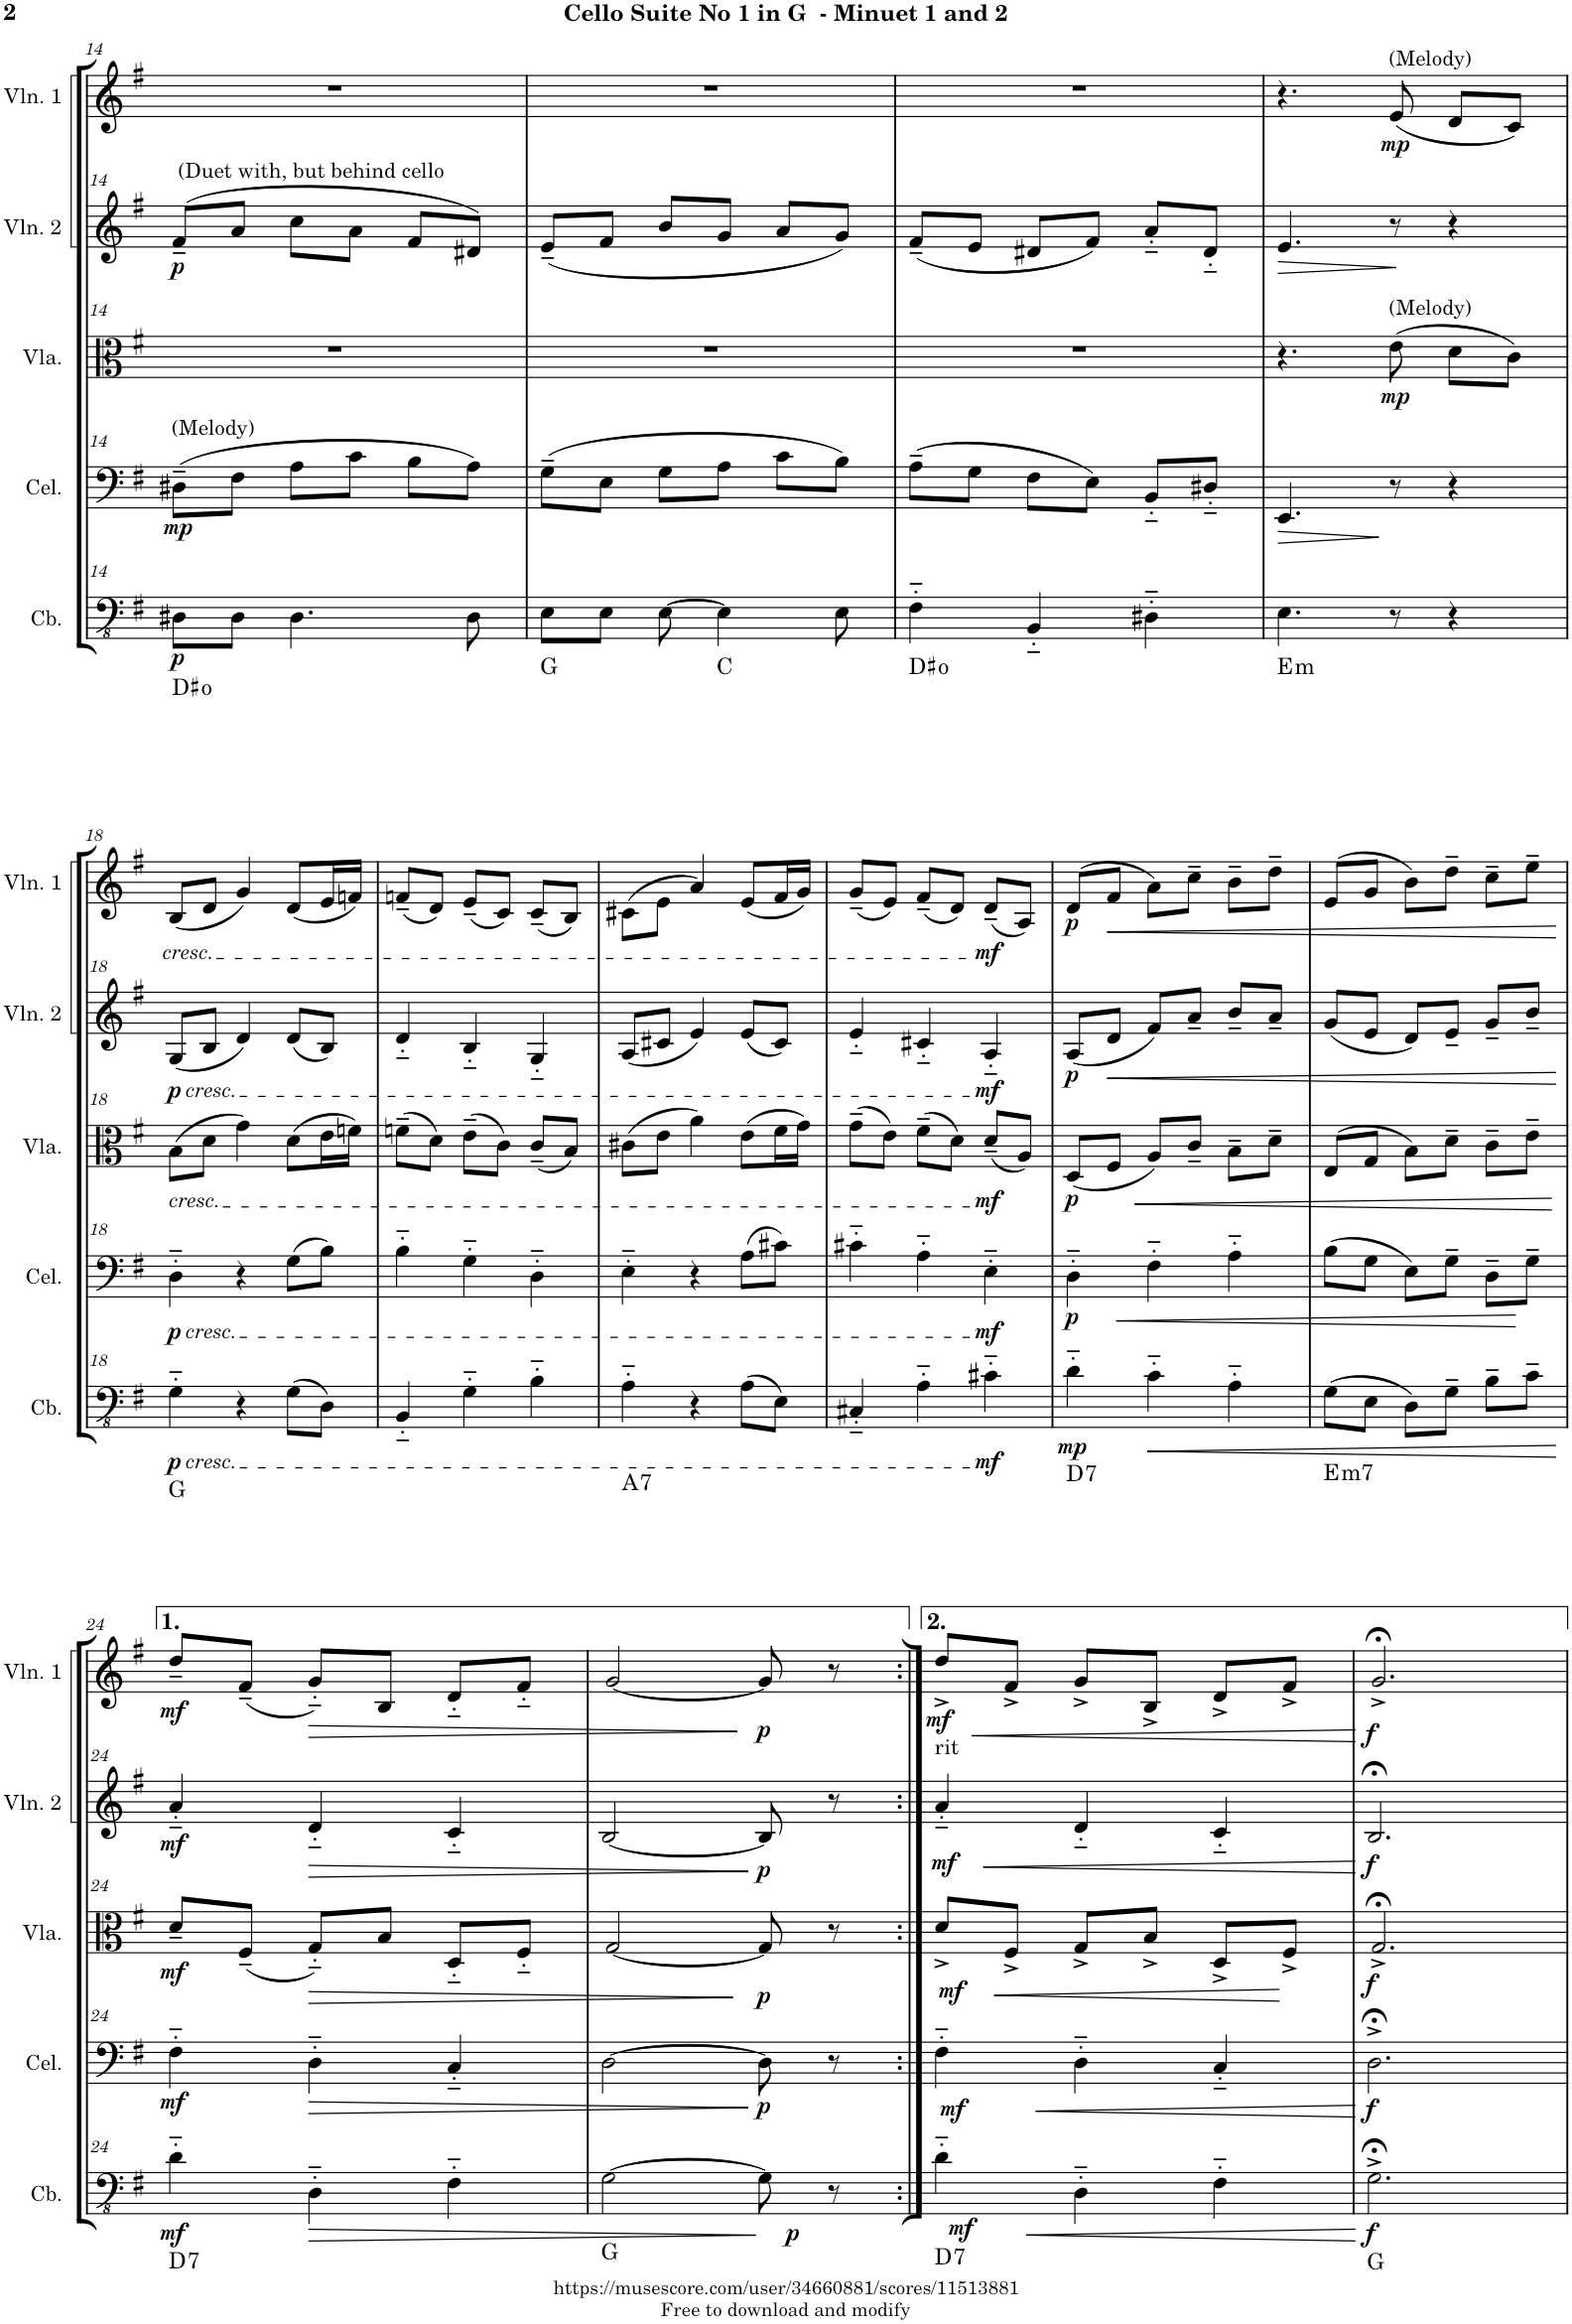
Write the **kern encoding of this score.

**kern	**dynam	**harte	**kern	**dynam	**kern	**dynam	**kern	**dynam	**kern	**dynam
*part5	*part5	*part5	*part4	*part4	*part3	*part3	*part2	*part2	*part1	*part1
*staff5	*staff5	*	*staff4	*staff4	*staff3	*staff3	*staff2	*staff2	*staff1	*staff1
*I"Contrabass	*	*	*I"Cello	*	*I"Viola	*	*I"Violin 2	*	*I"Violin 1	*
*I'Cb.	*	*	*I'Cel.	*	*I'Vla.	*	*I'Vln. 2	*	*I'Vln. 1	*
!!LO:PB:g=z
*clefFv4	*	*	*clefF4	*	*clefC3	*	*clefG2	*	*clefG2	*
*Trd7c12	*	*	*	*	*	*	*	*	*	*
*k[f#]	*	*	*k[f#]	*	*k[f#]	*	*k[f#]	*	*k[f#]	*
*M3/4	*	*	*M3/4	*	*M3/4	*	*M3/4	*	*M3/4	*
=14	=14	=14	=14	=14	=14	=14	=14	=14	=14	=14
!	!	!	!	!	!	!	!LO:TX:a:t=(Duet with, but behind cello	!	!	!
!	!	!	!LO:TX:a:t=(Melody)	!	!	!	!	!	!	!
!	!LO:DY:b	!	!	!LO:DY:b	!	!	!	!LO:DY:b	!	!
8DD#X\L	p	D#:dim	(8D#X~\L	mp	2.r	.	(8f#~/L	p	2.r	.
8DD#\J	.	.	8F#\J	.	.	.	8a/J	.	.	.
4.DD#\	.	.	8A\L	.	.	.	8cc\L	.	.	.
.	.	.	8c\J	.	.	.	8a\J	.	.	.
.	.	.	8B\L	.	.	.	8f#/L	.	.	.
8DD#\	.	.	8A\J)	.	.	.	8d#X/J)	.	.	.
=15	=15	=15	=15	=15	=15	=15	=15	=15	=15	=15
8EE\L	.	G:maj	(8G~\L	.	2.r	.	(8e~/L	.	2.r	.
8EE\J	.	.	8E\J	.	.	.	8f#/J	.	.	.
[8EE\	.	.	8G\L	.	.	.	8b/L	.	.	.
4EE\]	.	C:maj	8A\J	.	.	.	8g/J	.	.	.
.	.	.	8c\L	.	.	.	8a/L	.	.	.
8EE\	.	.	8B\J)	.	.	.	8g/J)	.	.	.
=16	=16	=16	=16	=16	=16	=16	=16	=16	=16	=16
4FF#'~\	.	D#:dim	(8A~\L	.	2.r	.	(8f#~/L	.	2.r	.
.	.	.	8G\J	.	.	.	8e/J	.	.	.
4BBB'~/	.	.	8F#\L	.	.	.	8d#X/L	.	.	.
.	.	.	8E\J)	.	.	.	8f#/J)	.	.	.
4DD#X'~\	.	.	8BB'~/L	.	.	.	8a'~/L	.	.	.
.	.	.	8D#X'~/J	.	.	.	8d#'~/J	.	.	.
=17	=17	=17	=17	=17	=17	=17	=17	=17	=17	=17
!	!	!LO:H:kt=m	!	!LO:HP:b	!	!	!	!LO:HP:b	!	!
4.EE\	.	E:min	4.EE/	>	4.r	.	4.e/	>	4.r	.
!	!	!	!	!	!	!	!	!	!LO:TX:a:t=(Melody)	!
!	!	!	!	!	!LO:TX:a:t=(Melody)	!	!	!	!	!
!	!	!	!	!	!	!LO:DY:b	!	!	!	!LO:DY:b
8r	.	.	8r	]	(8e\	mp	8r	.	(8e/	mp
4r	.	.	4r	.	8d\L	.	4r	]	8d/L	.
.	.	.	.	.	8c\J)	.	.	.	8c/J)	.
!!LO:LB:g=z
=18	=18	=18	=18	=18	=18	=18	=18	=18	=18	=18
!	!	!	!	!	!	!	!	!	!LO:TX:b:i:t=cresc.	!
!	!	!	!	!	!	!	!LO:TX:b:i:t=cresc.	!	!	!
!	!	!	!	!	!LO:TX:b:i:t=cresc.	!	!	!	!	!
!	!	!	!LO:TX:b:i:t=cresc.	!	!	!	!	!	!	!
!LO:TX:b:i:t=cresc.	!	!	!	!	!	!	!	!	!	!
!	!LO:DY:b	!	!	!LO:DY:b	!	!	!	!LO:DY:b	!	!
4GG'~\	p	G:maj	4D'~\	p	(8B\L	.	(8G/L	p	(8B/L	.
.	.	.	.	.	8d\J	.	8B/J	.	8d/J	.
4r	.	.	4r	.	4g\)	.	4d/)	.	4g/)	.
(8GG\L	.	.	(8G\L	.	(8d\L	.	(8d/L	.	(8d/L	.
8DD\J)	.	.	8B\J)	.	16e\L	.	8B/J)	.	16e/L	.
.	.	.	.	.	16fn\JJ)	.	.	.	16fn/JJ)	.
=19	=19	=19	=19	=19	=19	=19	=19	=19	=19	=19
4BBB'~/	.	.	4B'~\	.	(8fn~\L	.	4d'~/	.	(8fn~/L	.
.	.	.	.	.	8d\J)	.	.	.	8d/J)	.
4GG'~\	.	.	4G'~\	.	(8e~\L	.	4B'~/	.	(8e~/L	.
.	.	.	.	.	8c\J)	.	.	.	8c/J)	.
4BB'~\	.	.	4D'~\	.	(8c~/L	.	4G'~/	.	(8c~/L	.
.	.	.	.	.	8B/J)	.	.	.	8B/J)	.
=20	=20	=20	=20	=20	=20	=20	=20	=20	=20	=20
!	!	!LO:H:kt=7	!	!	!	!	!	!	!	!
4AA'~\	.	A:7	4E'~\	.	(8c#X\L	.	(8A/L	.	(8c#X\L	.
.	.	.	.	.	8e\J	.	8c#X/J	.	8e\J	.
4r	.	.	4r	.	4a\)	.	4e/)	.	4a/)	.
(8AA\L	.	.	(8A\L	.	(8e\L	.	(8e/L	.	(8e/L	.
8EE\J)	.	.	8c#X\J)	.	16f#\L	.	8c#/J)	.	16f#/L	.
.	.	.	.	.	16g\JJ)	.	.	.	16g/JJ)	.
=21	=21	=21	=21	=21	=21	=21	=21	=21	=21	=21
4CC#X'~/	.	.	4c#X'~\	.	(8g~\L	.	4e'~/	.	(8g~/L	.
.	.	.	.	.	8e\J)	.	.	.	8e/J)	.
4AA'~\	.	.	4A'~\	.	(8f#~\L	.	4c#X'~/	.	(8f#~/L	.
.	.	.	.	.	8d\J)	.	.	.	8d/J)	.
!	!LO:DY:b	!	!	!LO:DY:b	!	!LO:DY:b	!	!LO:DY:b	!	!LO:DY:b
4C#X'~\	mf	.	4E'~\	mf	(8d~/L	mf	4A'~/	mf	(8d~/L	mf
.	.	.	.	.	8A/J)	.	.	.	8A/J)	.
=22	=22	=22	=22	=22	=22	=22	=22	=22	=22	=22
!	!LO:DY:b	!LO:H:kt=7	!	!LO:DY:b	!	!LO:DY:b	!	!LO:DY:b	!	!LO:DY:b
4D'~\	mp	D:7	4D'~\	p	(8D/L	p	(8A/L	p	(8d/L	p
!	!	!	!	!	!	!	!	!LO:HP:b	!	!LO:HP:b
.	.	.	.	.	8F#/J	.	8d/J	<	8f#/J	<
!	!LO:HP:b	!	!	!LO:HP:b	!	!LO:HP:b	!	!	!	!
4C'~\	<	.	4F#'~\	<	8A/L)	<	8f#/L)	.	8a\L)	.
.	.	.	.	.	8c~/J	.	8a~/J	.	8cc~\J	.
4AA'~\	.	.	4A'~\	.	8B~\L	.	8b~/L	.	8b~\L	.
.	.	.	.	.	8d~\J	.	8a~/J	.	8dd~\J	.
=23	=23	=23	=23	=23	=23	=23	=23	=23	=23	=23
!	!	!LO:H:kt=m7	!	!	!	!	!	!	!	!
(8GG\L	.	E:min7	(8B\L	.	(8E/L	.	(8g/L	.	(8e/L	.
8EE\J	.	.	8G\J	.	8G/J	.	8e/J	.	8g/J	.
8DD\L)	.	.	8E\L)	.	8B\L)	.	8d/L)	.	8b\L)	.
8GG~\J	.	.	8G~\J	.	8d~\J	.	8e~/J	.	8dd~\J	.
8BB~\L	.	.	8D~\L	.	8c~\L	.	8g~/L	.	8cc~\L	.
8C~\J	.	.	8G~\J	[	8e~\J	.	8b~/J	.	8ee~\J	.
.	[	.	.	.	.	[	.	[	.	[
!!LO:LB:g=z
=24	=24	=24	=24	=24	=24	=24	=24	=24	=24	=24
!	!LO:DY:b	!LO:H:kt=7	!	!LO:DY:b	!	!LO:DY:b	!	!LO:DY:b	!	!LO:DY:b
4D'~\	mf	D:7	4F#'~\	mf	8d~/L	mf	4a'~/	mf	8dd~/L	mf
.	.	.	.	.	(8F#~/J	.	.	.	(8f#~/J	.
!	!LO:HP:b	!	!	!LO:HP:b	!	!LO:HP:b	!	!LO:HP:b	!	!LO:HP:b
4DD'~\	>	.	4D'~\	>	8G'~/L)	>	4d'~/	>	8g'~/L)	>
.	.	.	.	.	8B/J	.	.	.	8B/J	.
4FF#'~\	.	.	4C'~/	.	8D'~/L	.	4c'~/	.	8d'~/L	.
.	.	.	.	.	8F#'~/J	.	.	.	8f#'~/J	.
=25	=25	=25	=25	=25	=25	=25	=25	=25	=25	=25
[2GG\	.	G:maj	[2D\	.	[2G/	.	[2B/	.	[2g/	.
!	!LO:DY:n=1:b	!	!	!LO:DY:n=1:b	!	!LO:DY:n=1:b	!	!LO:DY:n=1:b	!	!LO:DY:n=1:b
8GG\]	] p	.	8D\]	] p	8G/]	] p	8B/]	] p	8g/]	] p
8r	.	.	8r	.	8r	.	8r	.	8r	.
=26:|!	=26:|!	=26:|!	=26:|!	=26:|!	=26:|!	=26:|!	=26:|!	=26:|!	=26:|!	=26:|!
!	!	!	!	!	!	!	!	!	!LO:TX:b:t=rit	!
!	!LO:DY:b	!LO:H:kt=7	!	!LO:DY:b	!	!LO:DY:b	!	!LO:DY:b	!	!LO:DY:b
4D'~\	mf	D:7	4F#'~\	mf	8d^/L	mf	4a'~/	mf	8dd^/L	mf
!	!	!	!	!	!	!LO:HP:b	!	!	!	!LO:HP:b
.	.	.	.	.	8F#^/J	<	.	.	8f#^/J	<
!	!LO:HP:b	!	!	!LO:HP:b	!	!	!	!LO:HP:b	!	!
4DD'~\	<	.	4D'~\	<	8G^/L	.	4d'~/	<	8g^/L	.
.	.	.	.	.	8B^/J	.	.	.	8B^/J	.
4FF#'~\	.	.	4C'~/	.	8D^/L	.	4c'~/	.	8d^/L	.
.	.	.	.	.	8F#^/J	[	.	.	8f#^/J	.
.	[	.	.	[	.	.	.	[	.	[
=27	=27	=27	=27	=27	=27	=27	=27	=27	=27	=27
!	!LO:DY:b	!	!	!LO:DY:b	!	!LO:DY:b	!	!LO:DY:b	!	!LO:DY:b
2.GG;<^\	f	G:maj	2.D;<^\	f	2.G;<^/	f	2.B;</	f	2.g;<^/	f
=	=	=	=	=	=	=	=	=	=	=
*-	*-	*-	*-	*-	*-	*-	*-	*-	*-	*-
